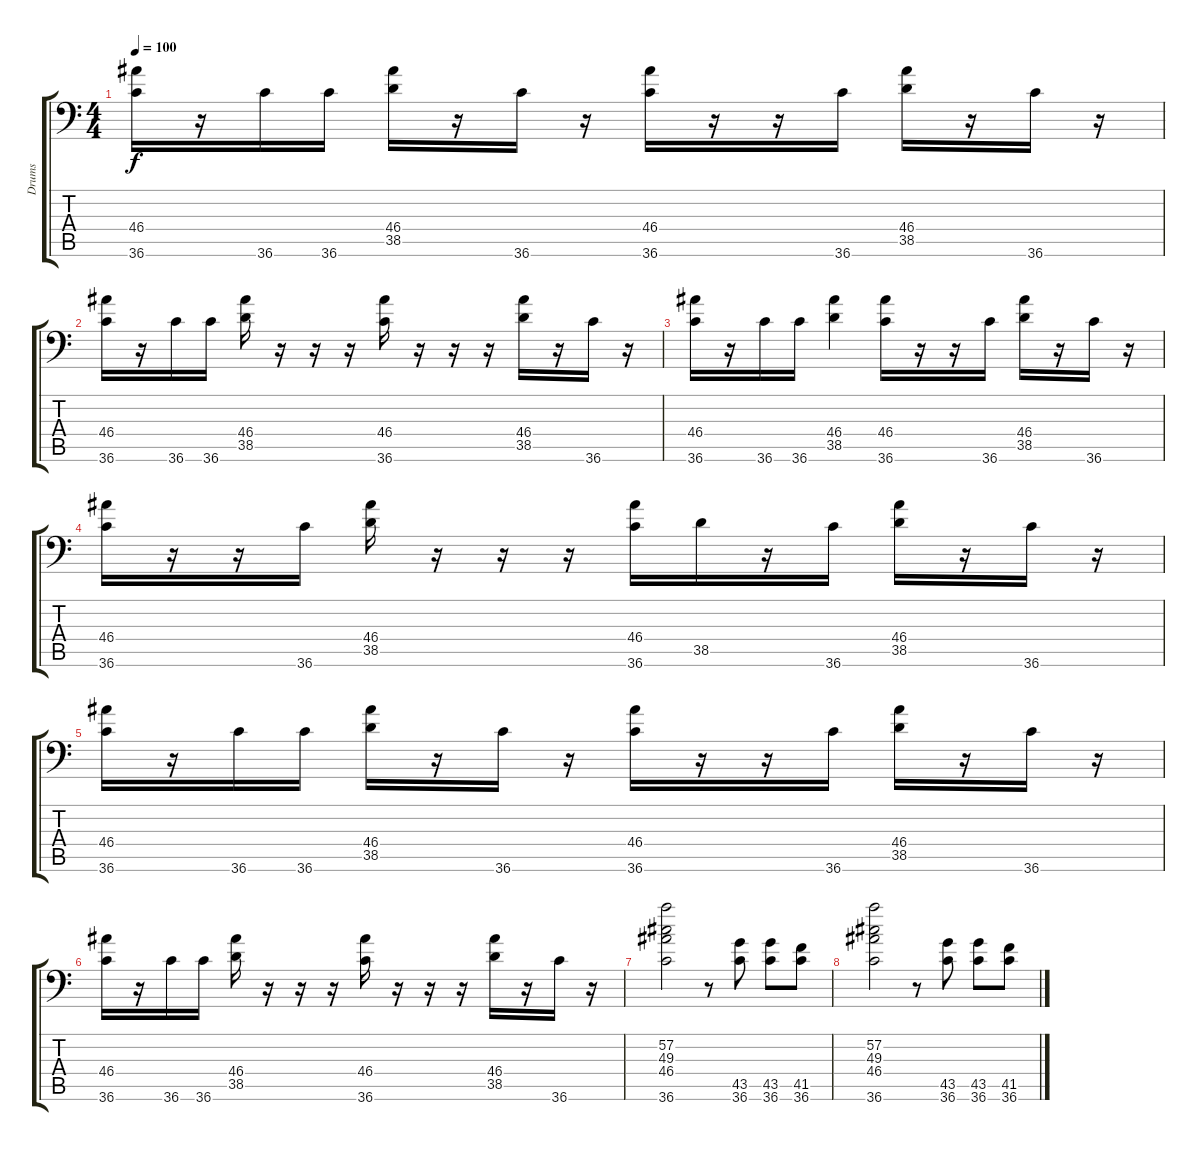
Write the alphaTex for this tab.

\track ("Drums" "Drums") {instrument acousticgrandpiano}
\staff {score tabs}
\tuning (C-1 C-1 C-1 C-1 C-1 C-1) {hide}
\ts (4 4)
\tempo 100
\clef f4
\ks c
(46.4 36.6).16{dy f} r.16 36.6.16 36.6.16 (46.4 38.5).16 r.16 36.6.16 r.16 (46.4 36.6).16 r.16 r.16 36.6.16 (46.4 38.5).16 r.16 36.6.16 r.16 |
(46.4 36.6).16 r.16 36.6.16 36.6.16 (46.4 38.5).16 r.16 r.16 r.16 (46.4 36.6).16 r.16 r.16 r.16 (46.4 38.5).16 r.16 36.6.16 r.16 |
(46.4 36.6).16 r.16 36.6.16 36.6.16 (46.4 38.5).4 (46.4 36.6).16 r.16 r.16 36.6.16 (46.4 38.5).16 r.16 36.6.16 r.16 |
(46.4 36.6).16 r.16 r.16 36.6.16 (46.4 38.5).16 r.16 r.16 r.16 (46.4 36.6).16 38.5.16 r.16 36.6.16 (46.4 38.5).16 r.16 36.6.16 r.16 |
(46.4 36.6).16 r.16 36.6.16 36.6.16 (46.4 38.5).16 r.16 36.6.16 r.16 (46.4 36.6).16 r.16 r.16 36.6.16 (46.4 38.5).16 r.16 36.6.16 r.16 |
(46.4 36.6).16 r.16 36.6.16 36.6.16 (46.4 38.5).16 r.16 r.16 r.16 (46.4 36.6).16 r.16 r.16 r.16 (46.4 38.5).16 r.16 36.6.16 r.16 |
(57.2 49.3 46.4 36.6).2 r.8 (43.5 36.6).8 (43.5 36.6).8 (41.5 36.6).8 |
(57.2 49.3 46.4 36.6).2 r.8 (43.5 36.6).8 (43.5 36.6).8 (41.5 36.6).8
